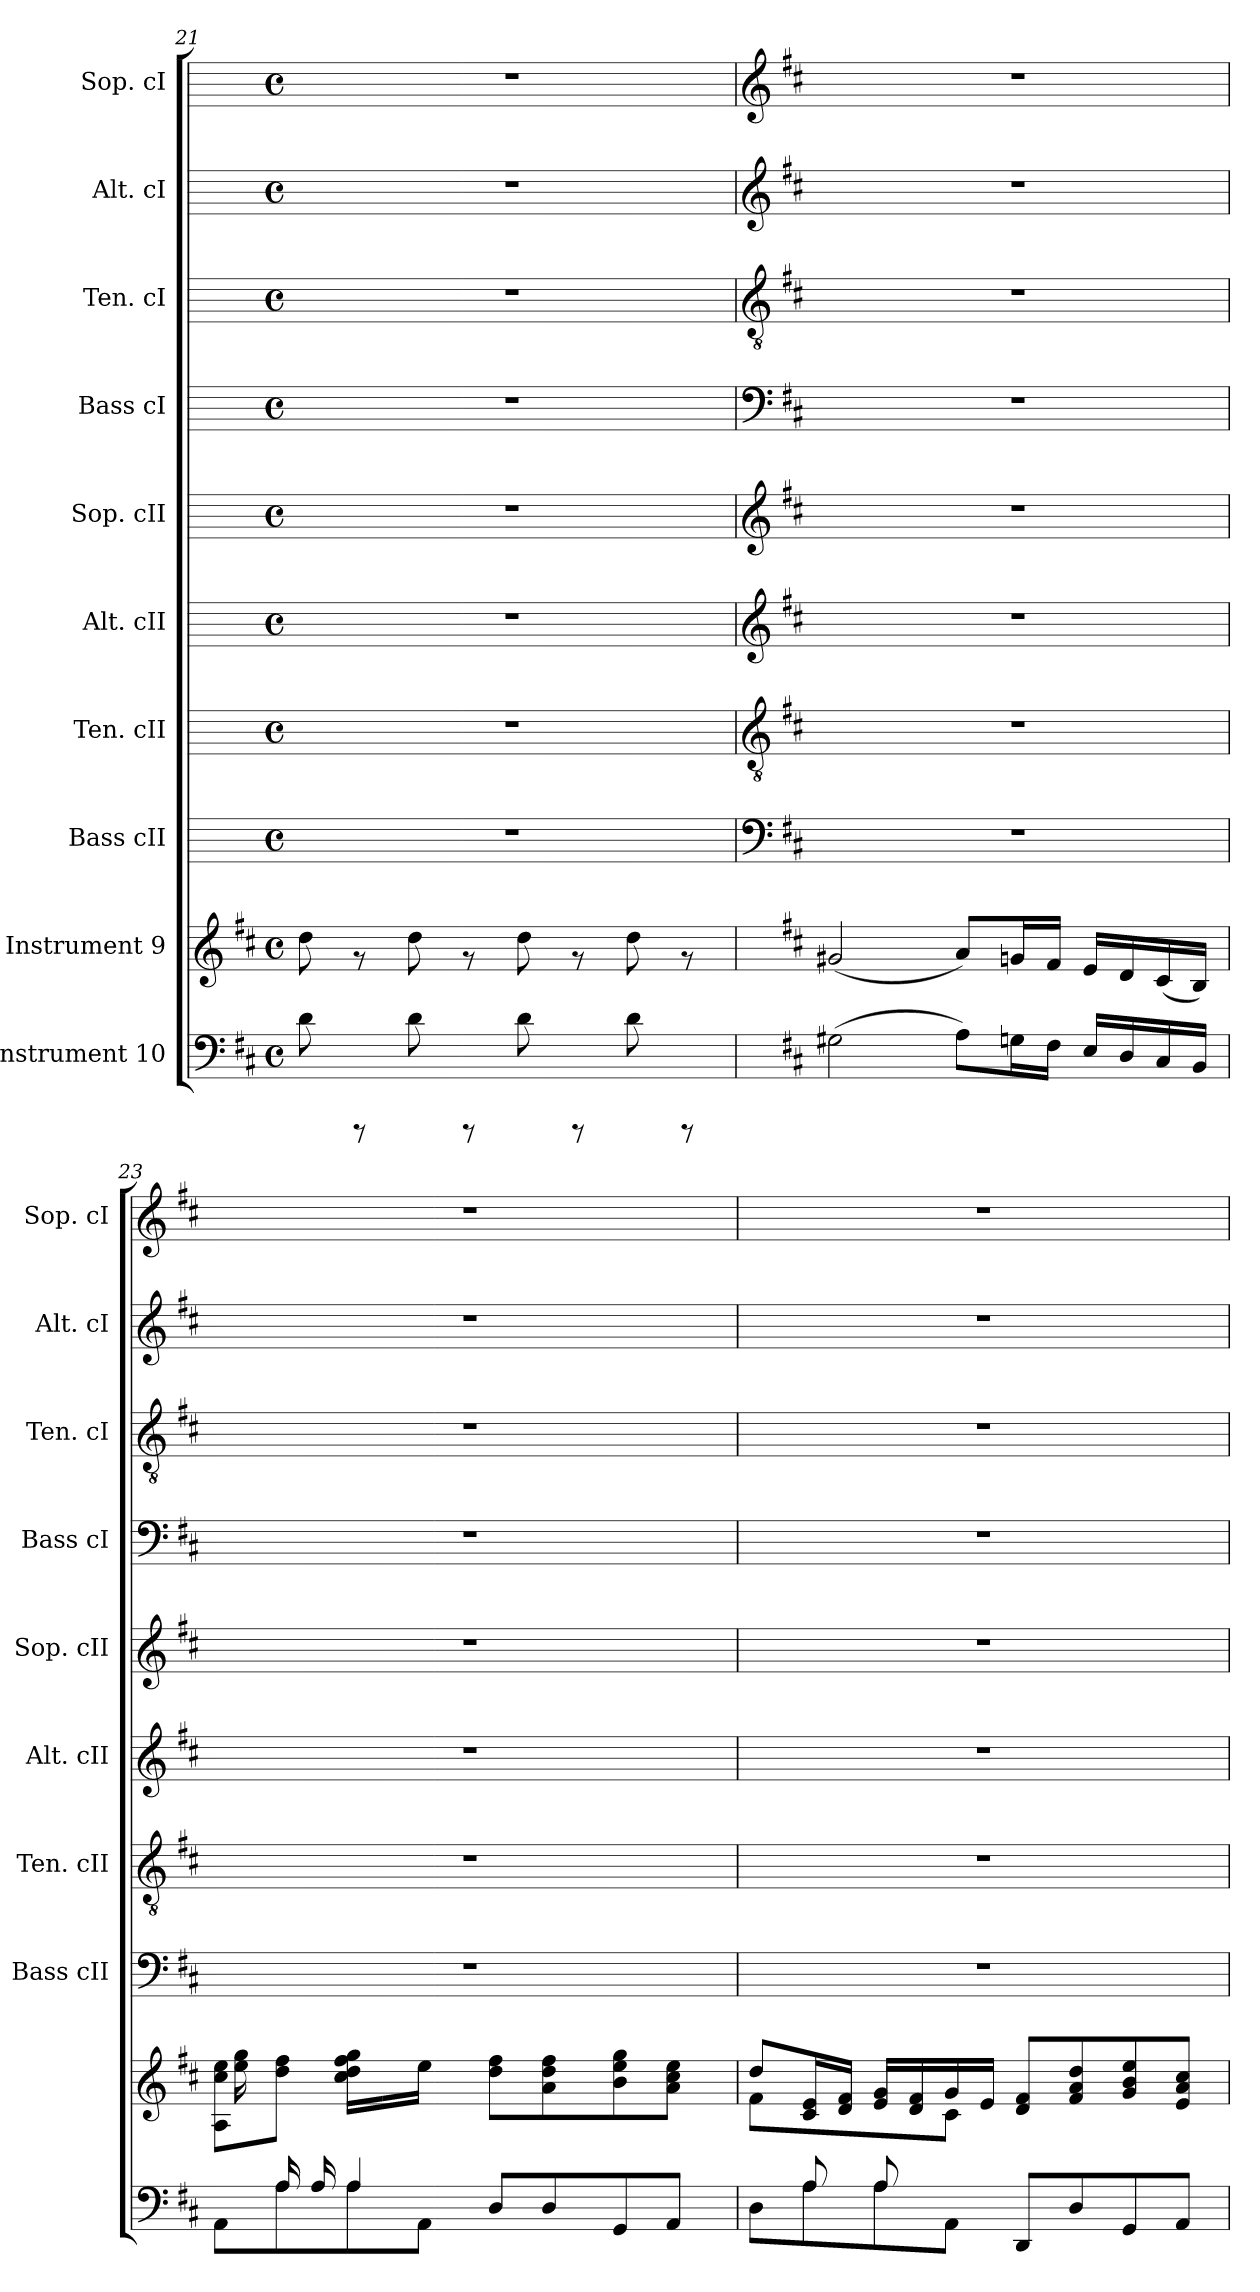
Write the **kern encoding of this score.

**kern	**kern	**kern	**kern	**kern	**kern	**kern	**kern	**kern	**kern
*part10	*part9	*part8	*part7	*part6	*part5	*part4	*part3	*part2	*part1
*staff10	*staff9	*staff8	*staff7	*staff6	*staff5	*staff4	*staff3	*staff2	*staff1
*I"Instrument 10	*I"Instrument 9	*I"Bass cII	*I"Ten. cII	*I"Alt. cII	*I"Sop. cII	*I"Bass cI	*I"Ten. cI	*I"Alt. cI	*I"Sop. cI
*	*	*I'Bass cII	*I'Ten. cII	*I'Alt. cII	*I'Sop. cII	*I'Bass cI	*I'Ten. cI	*I'Alt. cI	*I'Sop. cI
*clefF4	*clefG2	*	*	*	*	*	*	*	*
*k[f#c#]	*k[f#c#]	*k[]	*k[]	*k[]	*k[]	*k[]	*k[]	*k[]	*k[]
*D:	*D:	*C:	*C:	*C:	*C:	*C:	*C:	*C:	*C:
*M4/4	*M4/4	*M4/4	*M4/4	*M4/4	*M4/4	*M4/4	*M4/4	*M4/4	*M4/4
*met(c)	*met(c)	*met(c)	*met(c)	*met(c)	*met(c)	*met(c)	*met(c)	*met(c)	*met(c)
=21	=21	=21	=21	=21	=21	=21	=21	=21	=21
8d\	8dd\	1r	1r	1r	1r	1r	1r	1r	1r
8rCCC	8rf	.	.	.	.	.	.	.	.
8d\	8dd\	.	.	.	.	.	.	.	.
8rCCC	8rf	.	.	.	.	.	.	.	.
8d\	8dd\	.	.	.	.	.	.	.	.
8rCCC	8rf	.	.	.	.	.	.	.	.
8d\	8dd\	.	.	.	.	.	.	.	.
8rCCC	8rf	.	.	.	.	.	.	.	.
!!LO:PB:g=z
=22	=22	=22	=22	=22	=22	=22	=22	=22	=22
*	*	*clefF4	*clefGv2	*clefG2	*clefG2	*clefF4	*clefGv2	*clefG2	*clefG2
*	*	*k[f#c#]	*k[f#c#]	*k[f#c#]	*k[f#c#]	*k[f#c#]	*k[f#c#]	*k[f#c#]	*k[f#c#]
*	*	*D:	*D:	*D:	*D:	*D:	*D:	*D:	*D:
(>2G#X\	(<2g#X/	1r	1r	1r	1r	1r	1r	1r	1r
8A\L)	8a/L)	.	.	.	.	.	.	.	.
16Gn\	16gn/	.	.	.	.	.	.	.	.
16F#\J	16f#/J	.	.	.	.	.	.	.	.
16E/L	16e/L	.	.	.	.	.	.	.	.
16D/	16d/	.	.	.	.	.	.	.	.
16C#/	(>16c#/	.	.	.	.	.	.	.	.
16BB/J	16B/J)	.	.	.	.	.	.	.	.
=23	=23	=23	=23	=23	=23	=23	=23	=23	=23
*^	*^	*	*	*	*	*	*	*	*
8ryy	8AA\L	8ee\ 8A\ 8cc#\L	8ryy	1r	1r	1r	1r	1r	1r	1r	1r
*tremolo	*	*	*	*	*	*	*	*	*	*	*
16A/	8A\	8ff#\ 8dd\J	16gg\ 16ee\L	.	.	.	.	.	.	.	.
16A/	.	.	2ryy	.	.	.	.	.	.	.	.
*Xtremolo	*	*	*	*	*	*	*	*	*	*	*
4A/	8A\	16gg\ 16ff#\ 16dd\ 16cc#\L	.	.	.	.	.	.	.	.	.
.	.	16ryy	.	.	.	.	.	.	.	.	.
.	8AA\J	16ee\J	.	.	.	.	.	.	.	.	.
.	.	16ryy	.	.	.	.	.	.	.	.	.
8D/L	2ryy	8ff#\ 8dd\L	.	.	.	.	.	.	.	.	.
8D/	.	8dd\ 8a\ 8ff#\	.	.	.	.	.	.	.	.	.
.	.	.	4ryy	.	.	.	.	.	.	.	.
8GG/	.	8gg\ 8ee\ 8b\	.	.	.	.	.	.	.	.	.
8AA/J	.	8cc#\ 8a\ 8ee\J	.	.	.	.	.	.	.	.	.
.	.	.	16ryy	.	.	.	.	.	.	.	.
=24	=24	=24	=24	=24	=24	=24	=24	=24	=24	=24	=24
8D\L	8ryy	8dd/L	8f#\L	1r	1r	1r	1r	1r	1r	1r	1r
8A\	8A/	16e/ 16c#/	4ryy	.	.	.	.	.	.	.	.
.	.	16f#/ 16d/J	.	.	.	.	.	.	.	.	.
8A\	8A/	16g/ 16e/L	.	.	.	.	.	.	.	.	.
.	.	16f#/ 16d/	.	.	.	.	.	.	.	.	.
8AA\J	2ryy	16g/	8c#\J	.	.	.	.	.	.	.	.
.	.	16e/J	.	.	.	.	.	.	.	.	.
8DD/L	.	8f#/ 8d/L	2ryy	.	.	.	.	.	.	.	.
8D/	.	8dd/ 8a/ 8f#/	.	.	.	.	.	.	.	.	.
8GG/	.	8ee/ 8b/ 8g/	.	.	.	.	.	.	.	.	.
8AA/J	8ryy	8cc#/ 8a/ 8e/J	.	.	.	.	.	.	.	.	.
*v	*v	*	*	*	*	*	*	*	*	*	*
*	*v	*v	*	*	*	*	*	*	*	*
=	=	=	=	=	=	=	=	=	=
*-	*-	*-	*-	*-	*-	*-	*-	*-	*-
